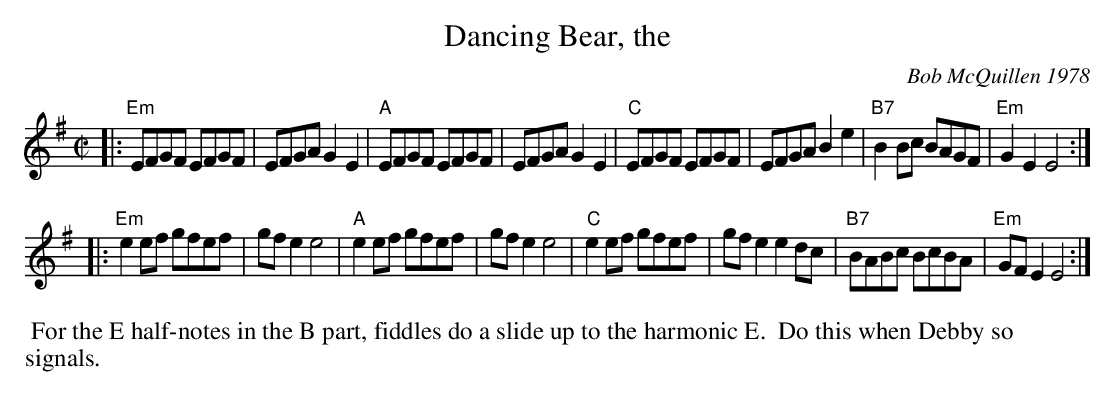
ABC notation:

X:1
T: Dancing Bear, the
C: Bob McQuillen 1978
M: C|
K: Em
|:\
"Em"EFGF EFGF | EFGA G2E2 | "A"EFGF EFGF | EFGA G2E2 |\
"C"EFGF EFGF | EFGA B2e2 | "B7"B2Bc BAGF | "Em"G2E2 E4 :|
|:\
"Em"e2ef gfef | gfe2 e4 | "A"e2ef gfef | gfe2 e4 |\
"C"e2ef gfef | gfe2 e2dc | "B7"BABc BcBA | "Em"GFE2 E4 :|
